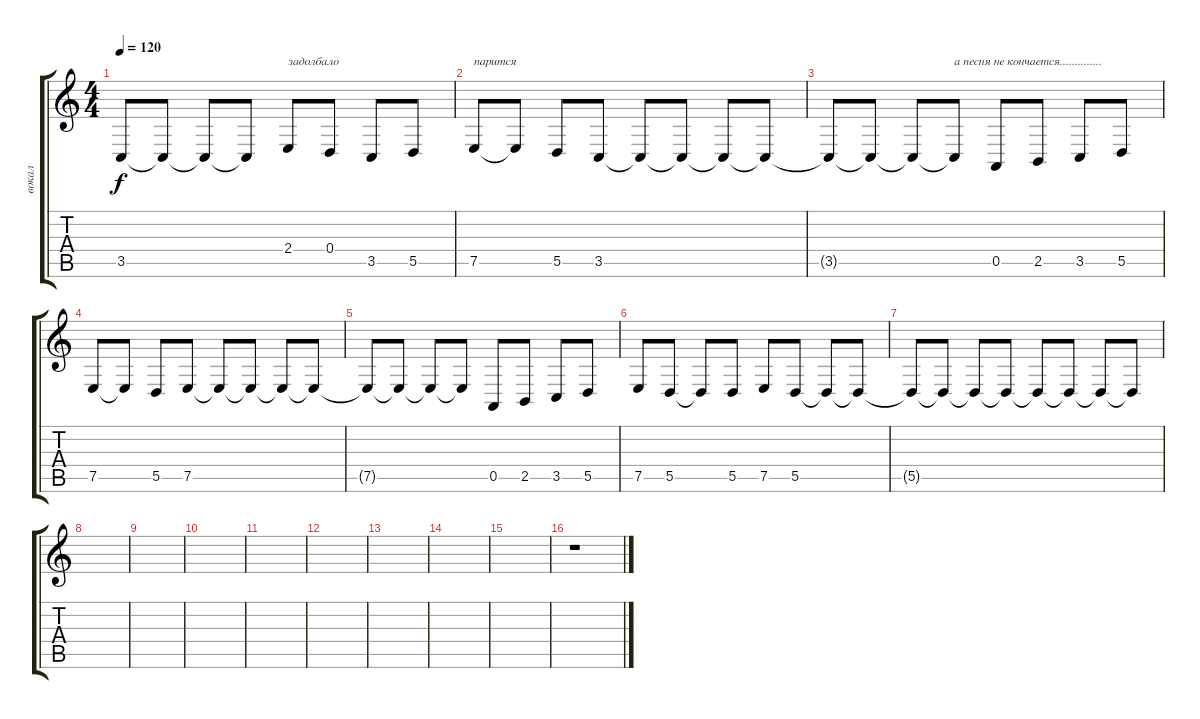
\track ("вокал" "вокал") {instrument oboe}
\staff {score tabs}
\tuning (E4 B3 G3 D3 A2 E2) {hide}
\ts (4 4)
\tempo 120
\clef g2
\ks c
3.5{t}.8{dy f} 3.5{t}.8 3.5{t}.8 3.5{t}.8 2.4.8{txt "задолбало "} 0.4.8 3.5.8 5.5.8 |
7.5.8{txt "парится"} 7.5{t}.8 5.5.8 3.5.8 3.5{t}.8 3.5{t}.8 3.5{t}.8 3.5{t}.8 |
3.5{t}.8 3.5{t}.8 3.5{t}.8 3.5{t}.8{txt "а песня не кончается.............."} 0.5.8 2.5.8 3.5.8 5.5.8 |
7.5.8 7.5{t}.8 5.5.8 7.5.8 7.5{t}.8 7.5{t}.8 7.5{t}.8 7.5{t}.8 |
7.5{t}.8 7.5{t}.8 7.5{t}.8 7.5{t}.8 0.5.8 2.5.8 3.5.8 5.5.8 |
7.5.8 5.5.8 5.5{t}.8 5.5.8 7.5.8 5.5.8 5.5{t}.8 5.5{t}.8 |
5.5{t}.8 5.5{t}.8 5.5{t}.8 5.5{t}.8 5.5{t}.8 5.5{t}.8 5.5{t}.8 5.5{t}.8 |
|
|
|
|
|
|
|
|
r.1
